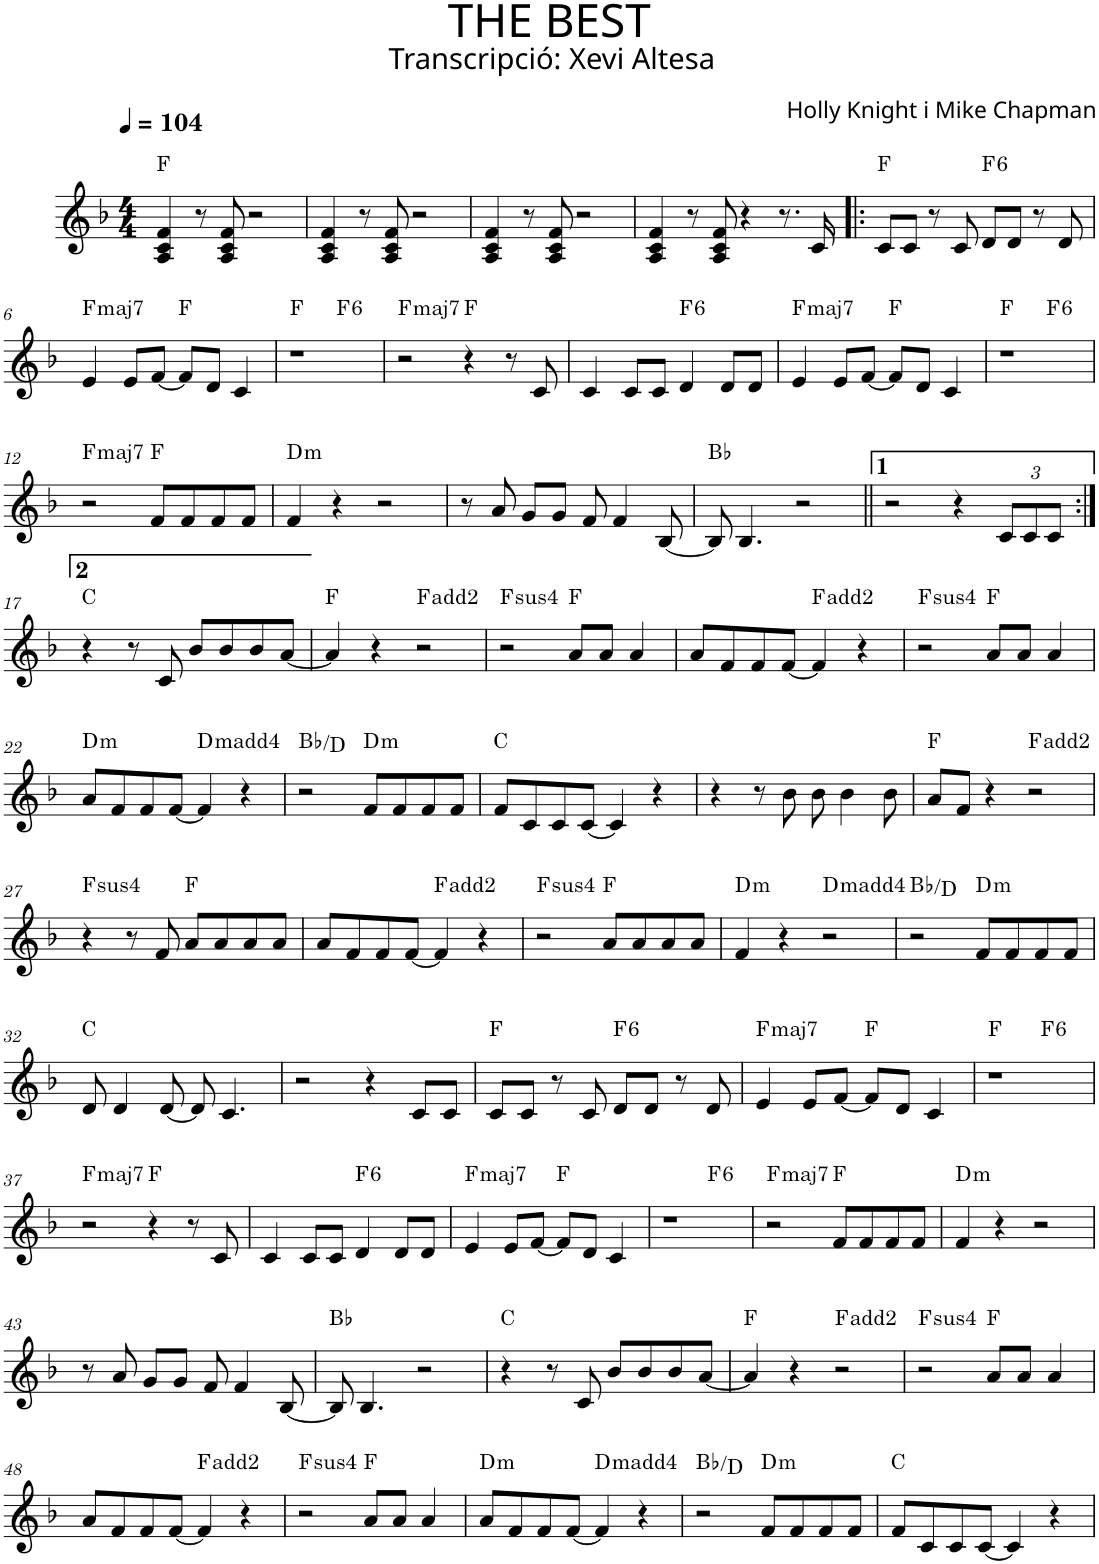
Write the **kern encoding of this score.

**kern	**harte
*part1	*part1
*staff1	*
*I"P1	*
*clefG2	*
*k[b-]	*
*F:	*
*M4/4	*
*MM104	*
=1	=1
4A/ 4c/ 4f/	F:maj
8r	.
8A/ 8c/ 8f/	.
2r	.
=2	=2
4A/ 4c/ 4f/	.
8r	.
8A/ 8c/ 8f/	.
2r	.
=3	=3
4A/ 4c/ 4f/	.
8r	.
8A/ 8c/ 8f/	.
2r	.
=4	=4
4A/ 4c/ 4f/	.
8r	.
8A/ 8c/ 8f/	.
4r	.
8.r	.
16c/	.
=5!|:	=5!|:
8c/L	F:maj
8c/J	.
8r	.
8c/	.
!	!LO:H:kt=6
8d/L	F:maj6
8d/J	.
8r	.
8d/	.
!!LO:LB:g=z
=6	=6
!	!LO:H:kt=maj7
4e/	F:maj7
8e/L	.
[<8f/J	.
8f/L]	F:maj
8d/J	.
4c/	.
=7	=7
*^	*
1r	2ryy	F:maj
!	!	!LO:H:kt=6
.	2ryy	F:maj6
=8	=8	=8
!	!	!LO:H:kt=maj7
*v	*v	*
2r	F:maj7
4r	F:maj
8r	.
8c/	.
=9	=9
4c/	.
8c/L	.
8c/J	.
!	!LO:H:kt=6
4d/	F:maj6
8d/L	.
8d/J	.
=10	=10
!	!LO:H:kt=maj7
4e/	F:maj7
8e/L	.
[<8f/J	.
8f/L]	F:maj
8d/J	.
4c/	.
=11	=11
*^	*
1r	2ryy	F:maj
!	!	!LO:H:kt=6
.	2ryy	F:maj6
!!LO:LB:g=z	!!
=12	=12	=12
!	!	!LO:H:kt=maj7
*v	*v	*
2r	F:maj7
8f/L	F:maj
8f/	.
8f/	.
8f/J	.
=13	=13
!	!LO:H:kt=m
4f/	D:min
4r	.
2r	.
=14	=14
8r	.
8a/	.
8g/L	.
8g/J	.
8f/	.
4f/	.
[<8B-/	.
=15	=15
8B-/]	Bb:maj
4.B-/	.
2r	.
=16||	=16||
2r	.
4r	.
*Xbrackettup	*
12c/L	.
12c/	.
12c/J	.
!!LO:LB:g=z
=17:|!	=17:|!
4r	C:maj
8r	.
8c/	.
8b-/L	.
8b-/	.
8b-/	.
[<8a/J	.
=18	=18
4a/]	F:maj
4r	.
2r	F:maj(2)
=19	=19
!	!LO:H:kt=4
2r	F:sus4
8a/L	F:maj
8a/J	.
4a/	.
=20	=20
8a/L	.
8f/	.
8f/	.
[<8f/J	.
4f/]	F:maj(2)
4r	.
=21	=21
!	!LO:H:kt=4
2r	F:sus4
8a/L	F:maj
8a/J	.
4a/	.
!!LO:LB:g=z
=22	=22
!	!LO:H:kt=m
8a/L	D:min
8f/	.
8f/	.
[<8f/J	.
!	!LO:H:kt=m
4f/]	D:min(4)
4r	.
=23	=23
2r	Bb:maj/3
!	!LO:H:kt=m
8f/L	D:min
8f/	.
8f/	.
8f/J	.
=24	=24
8f/L	C:maj
8c/	.
8c/	.
[<8c/J	.
4c/]	.
4r	.
=25	=25
4r	.
8r	.
8b-\	.
8b-\	.
4b-\	.
8b-\	.
=26	=26
8a/L	F:maj
8f/J	.
4r	.
2r	F:maj(2)
!!LO:LB:g=z
=27	=27
!	!LO:H:kt=4
4r	F:sus4
8r	.
8f/	.
8a/L	F:maj
8a/	.
8a/	.
8a/J	.
=28	=28
8a/L	.
8f/	.
8f/	.
[<8f/J	.
4f/]	F:maj(2)
4r	.
=29	=29
!	!LO:H:kt=4
2r	F:sus4
8a/L	F:maj
8a/	.
8a/	.
8a/J	.
=30	=30
!	!LO:H:kt=m
4f/	D:min
4r	.
!	!LO:H:kt=m
2r	D:min(4)
=31	=31
2r	Bb:maj/3
!	!LO:H:kt=m
8f/L	D:min
8f/	.
8f/	.
8f/J	.
!!LO:LB:g=z
=32	=32
8d/	C:maj
4d/	.
[<8d/	.
8d/]	.
4.c/	.
=33	=33
2r	.
4r	.
8c/L	.
8c/J	.
=34	=34
8c/L	F:maj
8c/J	.
8r	.
8c/	.
!	!LO:H:kt=6
8d/L	F:maj6
8d/J	.
8r	.
8d/	.
=35	=35
!	!LO:H:kt=maj7
4e/	F:maj7
8e/L	.
[<8f/J	.
8f/L]	F:maj
8d/J	.
4c/	.
=36	=36
*^	*
1r	2ryy	F:maj
!	!	!LO:H:kt=6
.	2ryy	F:maj6
!!LO:LB:g=z	!!
=37	=37	=37
!	!	!LO:H:kt=maj7
*v	*v	*
2r	F:maj7
4r	F:maj
8r	.
8c/	.
=38	=38
4c/	.
8c/L	.
8c/J	.
!	!LO:H:kt=6
4d/	F:maj6
8d/L	.
8d/J	.
=39	=39
!	!LO:H:kt=maj7
4e/	F:maj7
8e/L	.
[<8f/J	.
8f/L]	F:maj
8d/J	.
4c/	.
=40	=40
*^	*
1r	2ryy	.
!	!	!LO:H:kt=6
.	2ryy	F:maj6
=41	=41	=41
!	!	!LO:H:kt=maj7
*v	*v	*
2r	F:maj7
8f/L	F:maj
8f/	.
8f/	.
8f/J	.
=42	=42
!	!LO:H:kt=m
4f/	D:min
4r	.
2r	.
!!LO:LB:g=z
=43	=43
8r	.
8a/	.
8g/L	.
8g/J	.
8f/	.
4f/	.
[<8B-/	.
=44	=44
8B-/]	Bb:maj
4.B-/	.
2r	.
=45	=45
4r	C:maj
8r	.
8c/	.
8b-/L	.
8b-/	.
8b-/	.
[<8a/J	.
=46	=46
4a/]	F:maj
4r	.
2r	F:maj(2)
=47	=47
!	!LO:H:kt=4
2r	F:sus4
8a/L	F:maj
8a/J	.
4a/	.
!!LO:LB:g=z
=48	=48
8a/L	.
8f/	.
8f/	.
[<8f/J	.
4f/]	F:maj(2)
4r	.
=49	=49
!	!LO:H:kt=4
2r	F:sus4
8a/L	F:maj
8a/J	.
4a/	.
=50	=50
!	!LO:H:kt=m
8a/L	D:min
8f/	.
8f/	.
[<8f/J	.
!	!LO:H:kt=m
4f/]	D:min(4)
4r	.
=51	=51
2r	Bb:maj/3
!	!LO:H:kt=m
8f/L	D:min
8f/	.
8f/	.
8f/J	.
=52	=52
8f/L	C:maj
8c/	.
8c/	.
[<8c/J	.
4c/]	.
4r	.
=	=
*-	*-
